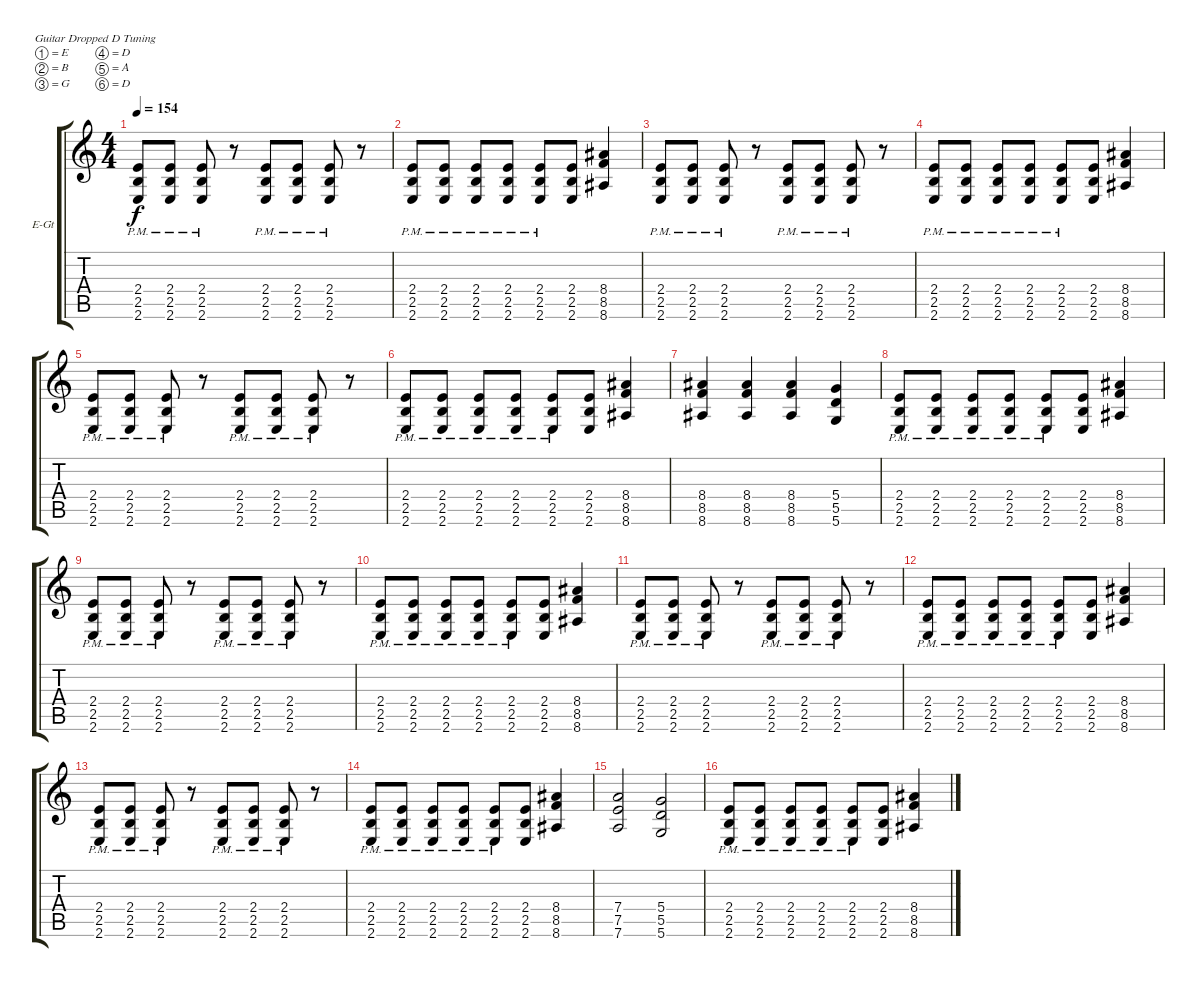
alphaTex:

\bracketExtendMode groupsimilarinstruments
\firstSystemTrackNameOrientation horizontal
\otherSystemsTrackNameOrientation horizontal
\track ("Overdriven-guitar (Richard)" "E-Gt") {instrument overdrivenguitar}
\staff {score tabs}
\tuning (E4 B3 G3 D3 A2 D2)
\ts (4 4)
\tempo 154
\clef g2
\ks c
(2.4{pm} 2.5{pm} 2.6{pm}).8{dy f} (2.4{pm} 2.5{pm} 2.6{pm}).8 (2.4{pm} 2.5{pm} 2.6{pm}).8 r.8 (2.4{pm} 2.5{pm} 2.6{pm}).8 (2.4{pm} 2.5{pm} 2.6{pm}).8 (2.4{pm} 2.5{pm} 2.6{pm}).8 r.8 |
(2.4{pm} 2.5{pm} 2.6{pm}).8 (2.4{pm} 2.5{pm} 2.6{pm}).8 (2.4{pm} 2.5{pm} 2.6{pm}).8 (2.4{pm} 2.5{pm} 2.6{pm}).8 (2.4{pm} 2.5{pm} 2.6{pm}).8 (2.4 2.5 2.6).8 (8.4 8.5 8.6).4 |
(2.4{pm} 2.5{pm} 2.6{pm}).8 (2.4{pm} 2.5{pm} 2.6{pm}).8 (2.4{pm} 2.5{pm} 2.6{pm}).8 r.8 (2.4{pm} 2.5{pm} 2.6{pm}).8 (2.4{pm} 2.5{pm} 2.6{pm}).8 (2.4{pm} 2.5{pm} 2.6{pm}).8 r.8 |
(2.4{pm} 2.5{pm} 2.6{pm}).8 (2.4{pm} 2.5{pm} 2.6{pm}).8 (2.4{pm} 2.5{pm} 2.6{pm}).8 (2.4{pm} 2.5{pm} 2.6{pm}).8 (2.4{pm} 2.5{pm} 2.6{pm}).8 (2.4 2.5 2.6).8 (8.4 8.5 8.6).4 |
(2.4{pm} 2.5{pm} 2.6{pm}).8 (2.4{pm} 2.5{pm} 2.6{pm}).8 (2.4{pm} 2.5{pm} 2.6{pm}).8 r.8 (2.4{pm} 2.5{pm} 2.6{pm}).8 (2.4{pm} 2.5{pm} 2.6{pm}).8 (2.4{pm} 2.5{pm} 2.6{pm}).8 r.8 |
(2.4{pm} 2.5{pm} 2.6{pm}).8 (2.4{pm} 2.5{pm} 2.6{pm}).8 (2.4{pm} 2.5{pm} 2.6{pm}).8 (2.4{pm} 2.5{pm} 2.6{pm}).8 (2.4{pm} 2.5{pm} 2.6{pm}).8 (2.4 2.5 2.6).8 (8.4 8.5 8.6).4 |
(8.4 8.5 8.6).4 (8.4 8.5 8.6).4 (8.4 8.5 8.6).4 (5.4 5.6 5.5).4 |
(2.4{pm} 2.5{pm} 2.6{pm}).8 (2.4{pm} 2.5{pm} 2.6{pm}).8 (2.4{pm} 2.5{pm} 2.6{pm}).8 (2.4{pm} 2.5{pm} 2.6{pm}).8 (2.4{pm} 2.5{pm} 2.6{pm}).8 (2.4 2.5 2.6).8 (8.4 8.5 8.6).4 |
(2.4{pm} 2.5{pm} 2.6{pm}).8 (2.4{pm} 2.5{pm} 2.6{pm}).8 (2.4{pm} 2.5{pm} 2.6{pm}).8 r.8 (2.4{pm} 2.5{pm} 2.6{pm}).8 (2.4{pm} 2.5{pm} 2.6{pm}).8 (2.4{pm} 2.5{pm} 2.6{pm}).8 r.8 |
(2.4{pm} 2.5{pm} 2.6{pm}).8 (2.4{pm} 2.5{pm} 2.6{pm}).8 (2.4{pm} 2.5{pm} 2.6{pm}).8 (2.4{pm} 2.5{pm} 2.6{pm}).8 (2.4{pm} 2.5{pm} 2.6{pm}).8 (2.4 2.5 2.6).8 (8.4 8.5 8.6).4 |
(2.4{pm} 2.5{pm} 2.6{pm}).8 (2.4{pm} 2.5{pm} 2.6{pm}).8 (2.4{pm} 2.5{pm} 2.6{pm}).8 r.8 (2.4{pm} 2.5{pm} 2.6{pm}).8 (2.4{pm} 2.5{pm} 2.6{pm}).8 (2.4{pm} 2.5{pm} 2.6{pm}).8 r.8 |
(2.4{pm} 2.5{pm} 2.6{pm}).8 (2.4{pm} 2.5{pm} 2.6{pm}).8 (2.4{pm} 2.5{pm} 2.6{pm}).8 (2.4{pm} 2.5{pm} 2.6{pm}).8 (2.4{pm} 2.5{pm} 2.6{pm}).8 (2.4 2.5 2.6).8 (8.4 8.5 8.6).4 |
(2.4{pm} 2.5{pm} 2.6{pm}).8 (2.4{pm} 2.5{pm} 2.6{pm}).8 (2.4{pm} 2.5{pm} 2.6{pm}).8 r.8 (2.4{pm} 2.5{pm} 2.6{pm}).8 (2.4{pm} 2.5{pm} 2.6{pm}).8 (2.4{pm} 2.5{pm} 2.6{pm}).8 r.8 |
(2.4{pm} 2.5{pm} 2.6{pm}).8 (2.4{pm} 2.5{pm} 2.6{pm}).8 (2.4{pm} 2.5{pm} 2.6{pm}).8 (2.4{pm} 2.5{pm} 2.6{pm}).8 (2.4{pm} 2.5{pm} 2.6{pm}).8 (2.4 2.5 2.6).8 (8.4 8.5 8.6).4 |
(7.4 7.5 7.6).2 (5.4 5.6 5.5).2 |
(2.4{pm} 2.5{pm} 2.6{pm}).8 (2.4{pm} 2.5{pm} 2.6{pm}).8 (2.4{pm} 2.5{pm} 2.6{pm}).8 (2.4{pm} 2.5{pm} 2.6{pm}).8 (2.4{pm} 2.5{pm} 2.6{pm}).8 (2.4 2.5 2.6).8 (8.4 8.5 8.6).4
